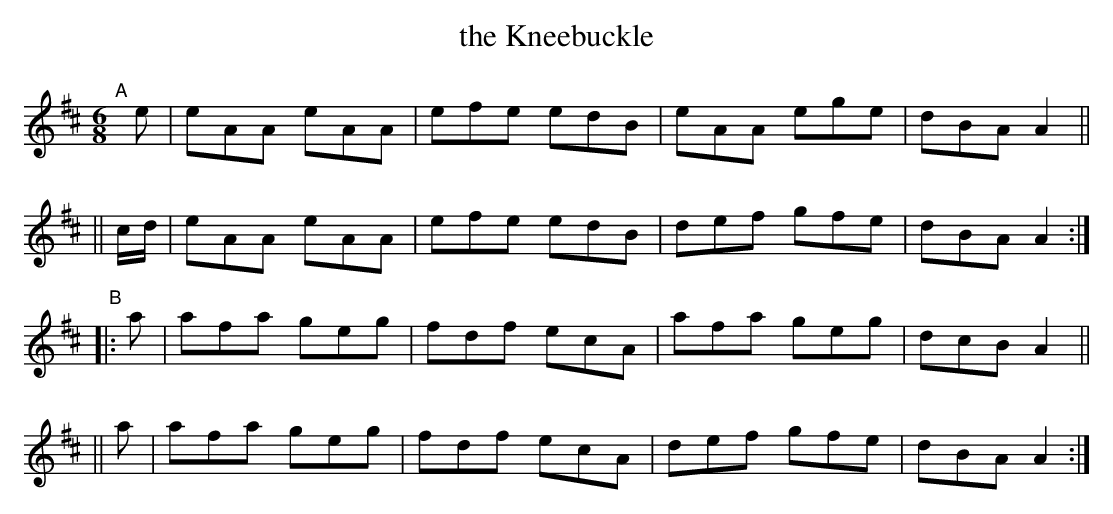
X:1
T: the Kneebuckle
M: 6/8
L: 1/8
K: Amix
"^A"\
[|]  e  | eAA eAA | efe edB | eAA ege | dBA A2 ||
|| c/d/ | eAA eAA | efe edB | def gfe | dBA A2 :|
"^B"\
|: a | afa geg | fdf ecA | afa geg | dcB A2 ||
|| a | afa geg | fdf ecA | def gfe | dBA A2 :|
